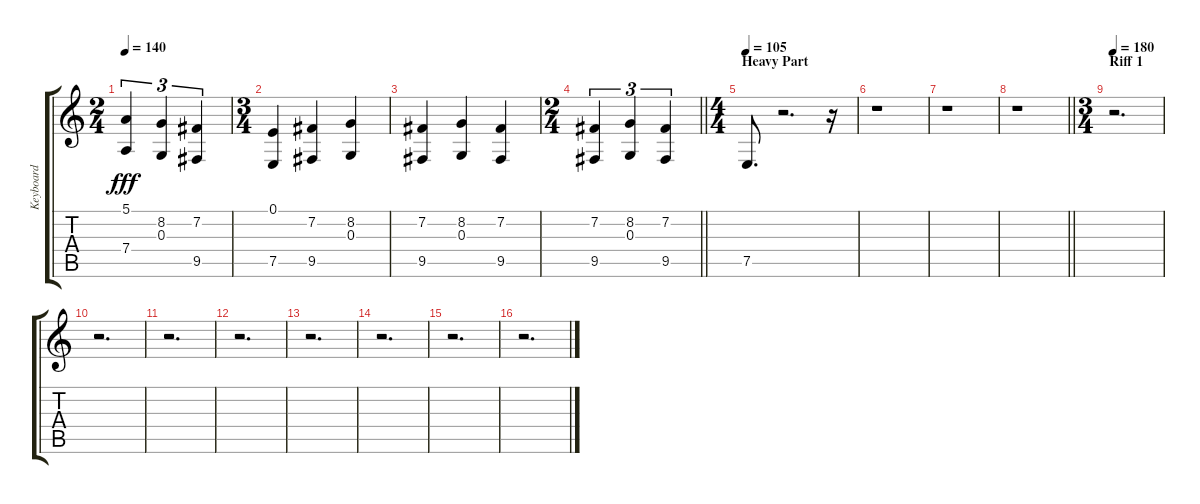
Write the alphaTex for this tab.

\track ("Keyboard" "Keyboard") {instrument choiraahs}
\staff {score tabs}
\tuning (E4 B3 G3 D3 A2 E2) {hide}
\ts (2 4)
\tempo 140
\clef g2
\ks c
(5.1 7.4).4{tu (3 2) dy fff} (8.2 0.3).4{tu (3 2)} (7.2 9.5).4{tu (3 2)} |
\ts (3 4)
(0.1 7.5).4 (7.2 9.5).4 (8.2 0.3).4 |
(7.2 9.5).4 (8.2 0.3).4 (7.2 9.5).4 |
\ts (2 4)
\barLineRight lightlight
(7.2 9.5).4{tu (3 2)} (8.2 0.3).4{tu (3 2)} (7.2 9.5).4{tu (3 2)} |
\ts (4 4)
\section ("" "Heavy Part")
\tempo 105
7.5.8{d} r.2{d} r.16 |
r.1 |
r.1 |
\barLineRight lightlight
r.1 |
\ts (3 4)
\section ("" "Riff 1")
\tempo 180
r.2{d} |
r.2{d} |
r.2{d} |
r.2{d} |
r.2{d} |
r.2{d} |
r.2{d} |
r.2{d}
